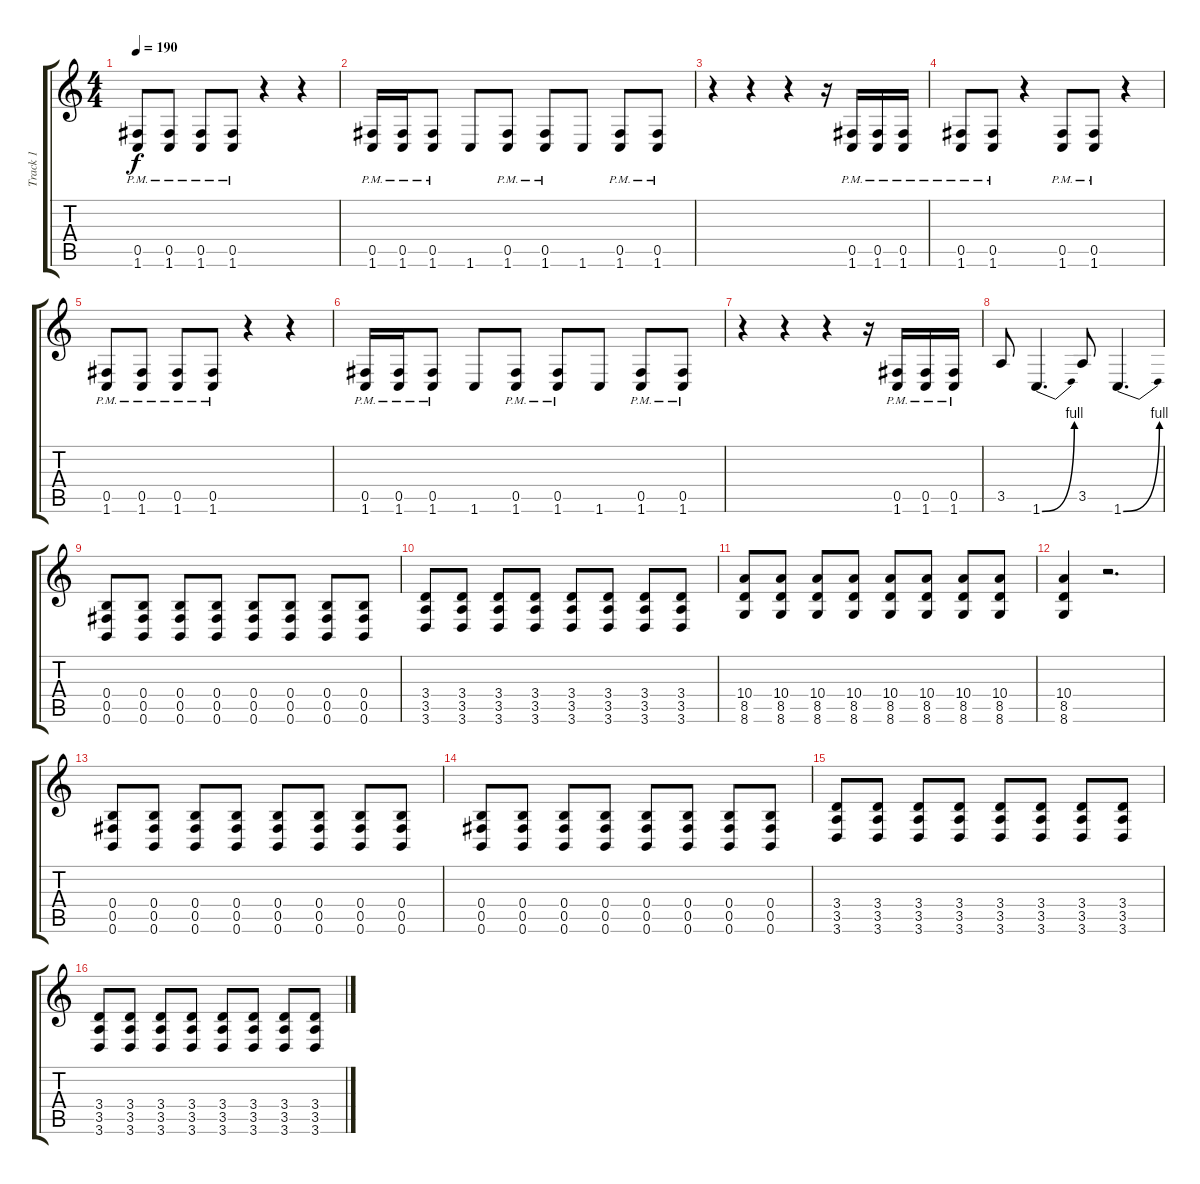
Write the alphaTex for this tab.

\track ("Track 1" "Track 1") {instrument distortionguitar}
\staff {score tabs}
\tuning (Db4 Ab3 E3 B2 Gb2 B1) {hide}
\ts (4 4)
\tempo 190
\clef g2
\ks c
(0.5{pm} 1.6{pm}).8{dy f balance 8} (0.5{pm} 1.6{pm}).8 (0.5{pm} 1.6{pm}).8 (0.5{pm} 1.6{pm}).8 r.4 r.4 |
(0.5{pm} 1.6{pm}).16 (0.5{pm} 1.6{pm}).16 (0.5{pm} 1.6{pm}).8 1.6.8 (0.5{pm} 1.6{pm}).8 (0.5{pm} 1.6{pm}).8 1.6.8 (0.5{pm} 1.6{pm}).8 (0.5{pm} 1.6{pm}).8 |
r.4 r.4 r.4 r.16 (0.5{pm} 1.6{pm}).16 (0.5{pm} 1.6{pm}).16 (0.5{pm} 1.6{pm}).16 |
(0.5{pm} 1.6{pm}).8 (0.5{pm} 1.6{pm}).8 r.4 (0.5{pm} 1.6{pm}).8 (0.5{pm} 1.6{pm}).8 r.4 |
(0.5{pm} 1.6{pm}).8{balance 8} (0.5{pm} 1.6{pm}).8 (0.5{pm} 1.6{pm}).8 (0.5{pm} 1.6{pm}).8 r.4 r.4 |
(0.5{pm} 1.6{pm}).16 (0.5{pm} 1.6{pm}).16 (0.5{pm} 1.6{pm}).8 1.6.8 (0.5{pm} 1.6{pm}).8 (0.5{pm} 1.6{pm}).8 1.6.8 (0.5{pm} 1.6{pm}).8 (0.5{pm} 1.6{pm}).8 |
r.4 r.4 r.4 r.16 (0.5{pm} 1.6{pm}).16 (0.5{pm} 1.6{pm}).16 (0.5{pm} 1.6{pm}).16 |
3.5.8 1.6{be (bend 0 0 60 4)}.4{d} 3.5.8 1.6{be (bend 0 0 60 4)}.4{d} |
(0.4 0.5 0.6).8 (0.4 0.5 0.6).8 (0.4 0.5 0.6).8 (0.4 0.5 0.6).8 (0.4 0.5 0.6).8 (0.4 0.5 0.6).8 (0.4 0.5 0.6).8 (0.4 0.5 0.6).8 |
(3.4 3.5 3.6).8 (3.4 3.5 3.6).8 (3.4 3.5 3.6).8 (3.4 3.5 3.6).8 (3.4 3.5 3.6).8 (3.4 3.5 3.6).8 (3.4 3.5 3.6).8 (3.4 3.5 3.6).8 |
(10.4 8.5 8.6).8 (10.4 8.5 8.6).8 (10.4 8.5 8.6).8 (10.4 8.5 8.6).8 (10.4 8.5 8.6).8 (10.4 8.5 8.6).8 (10.4 8.5 8.6).8 (10.4 8.5 8.6).8 |
(10.4 8.5 8.6).4 r.2{d} |
(0.4 0.5 0.6).8 (0.4 0.5 0.6).8 (0.4 0.5 0.6).8 (0.4 0.5 0.6).8 (0.4 0.5 0.6).8 (0.4 0.5 0.6).8 (0.4 0.5 0.6).8 (0.4 0.5 0.6).8 |
(0.4 0.5 0.6).8 (0.4 0.5 0.6).8 (0.4 0.5 0.6).8 (0.4 0.5 0.6).8 (0.4 0.5 0.6).8 (0.4 0.5 0.6).8 (0.4 0.5 0.6).8 (0.4 0.5 0.6).8 |
(3.4 3.5 3.6).8 (3.4 3.5 3.6).8 (3.4 3.5 3.6).8 (3.4 3.5 3.6).8 (3.4 3.5 3.6).8 (3.4 3.5 3.6).8 (3.4 3.5 3.6).8 (3.4 3.5 3.6).8 |
(3.4 3.5 3.6).8 (3.4 3.5 3.6).8 (3.4 3.5 3.6).8 (3.4 3.5 3.6).8 (3.4 3.5 3.6).8 (3.4 3.5 3.6).8 (3.4 3.5 3.6).8 (3.4 3.5 3.6).8
